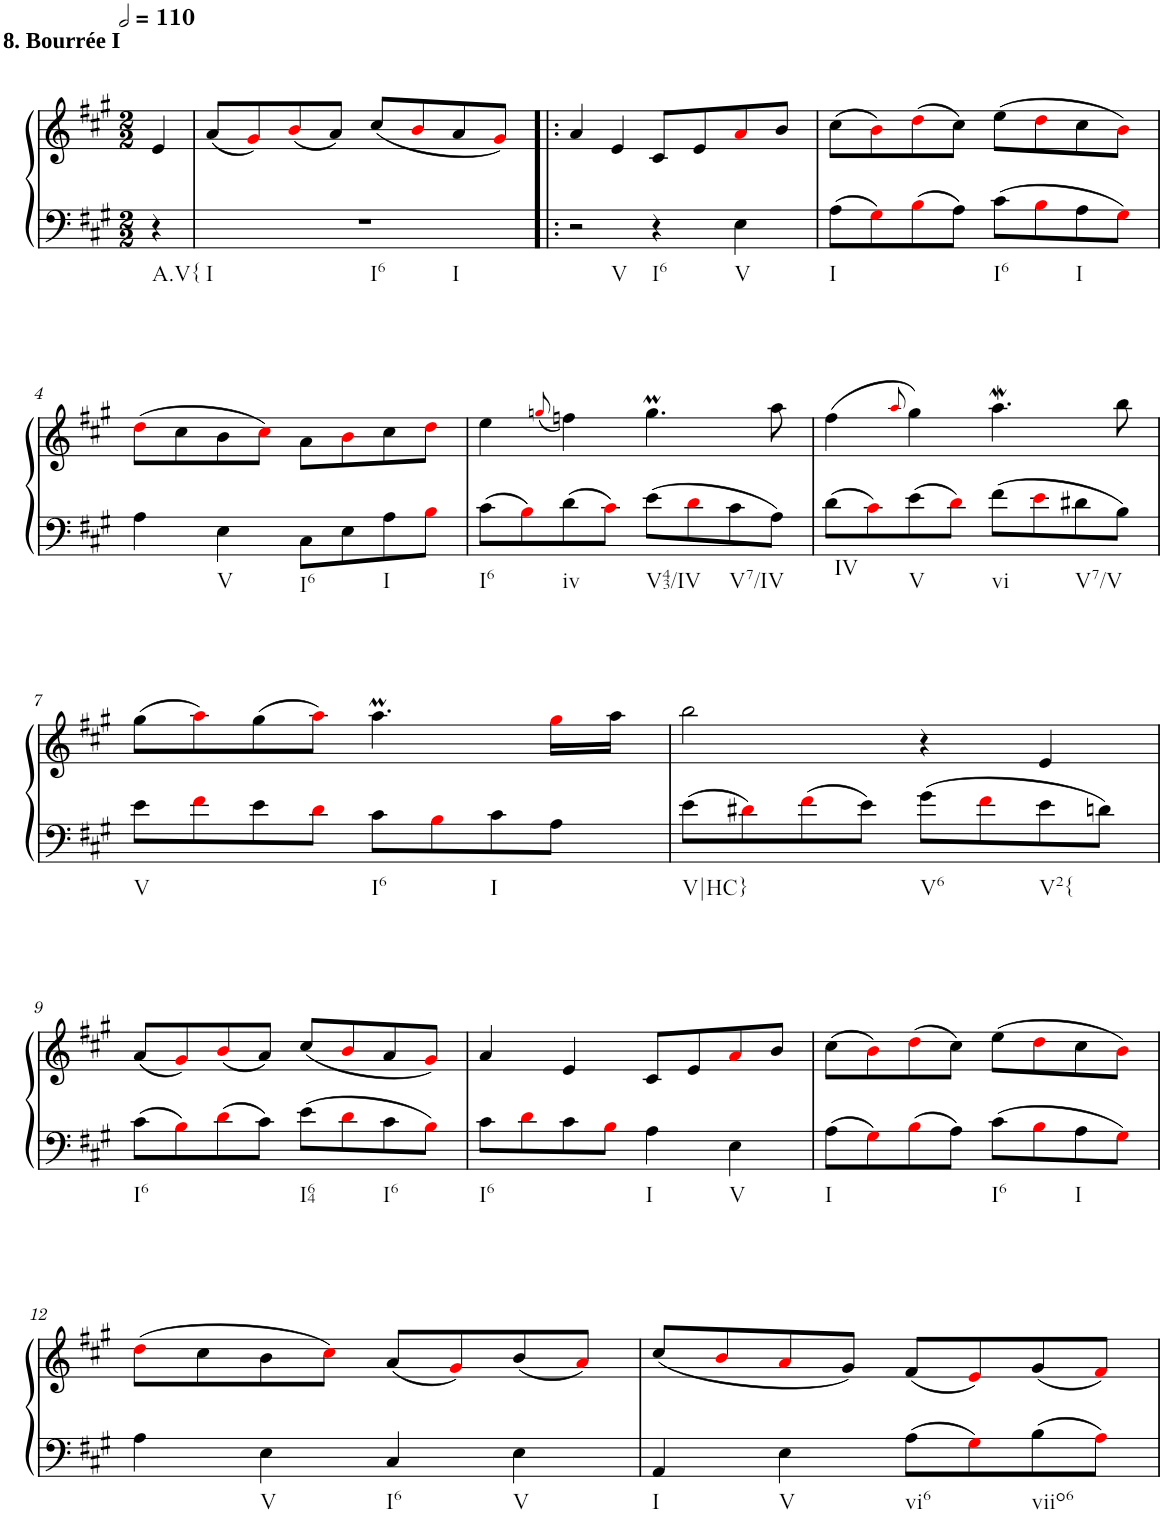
**kern	**kern
*part1	*part1
*staff2	*staff1
*I"unbenannt1	*
*clefF4	*clefG2
*k[f#c#g#]	*k[f#c#g#]
*M2/2	*M2/2
*MM220	*MM220
=	=
!	!LO:TX:a:B:t=8. Bourrée I
!LO:TX:b:t=A.V{	!
4r	4e/
=1	=1
!LO:TX:b:t=I	!
!LO:TX:b:t=I6	!
!LO:TX:b:t=I	!
1r	(8a/L
.	8g#i/)
.	(8bi/
.	8a/J)
.	(8cc#/L
.	8bi/
.	8a/
.	8g#i/J)
=2!|:	=2!|:
!LO:TX:b:t=V	!
2r	4a/
.	4e/
!LO:TX:b:t=I6	!
4r	8c#/L
.	8e/
!LO:TX:b:t=V	!
4E\	8ai/
.	8b/J
=3	=3
!LO:TX:b:t=I	!
8A\L	(8cc#\L
8G#i\	8bi\)
8Bi\	(8ddi\
8A\J	8cc#\J)
!LO:TX:b:t=I6	!
8c#\L	(8ee\L
8Bi\	8ddi\
!LO:TX:b:t=I	!
8A\	8cc#\
8G#i\J	8bi\J)
!!LO:LB:g=z
=4	=4
4A\	(8ddi\L
.	8cc#\
!LO:TX:b:t=V	!
4E\	8b\
.	8cc#i\J)
!LO:TX:b:t=I6	!
8C#\L	8a\L
8E\	8bi\
!LO:TX:b:t=I	!
8A\	8cc#\
8Bi\J	8ddi\J
=5	=5
!LO:TX:b:t=I6	!
8c#\L	4ee\
8Bi\	.
.	(8qggni/
!LO:TX:b:t=iv	!
8d\	4ffn\)
8c#i\J	.
!LO:TX:b:t=V43/IV	!
8e\L	4.ggM\
8di\	.
!LO:TX:b:t=V7/IV	!
8c#\	.
8A\J	8aa\
=6	=6
!LO:TX:b:t=IV	!
8d\L	(4ff#\
8c#i\	.
.	8qaai/
!LO:TX:b:t=V	!
8e\	4gg#\)
8di\J	.
!LO:TX:b:t=vi	!
8f#\L	4.aaw\
8ei\	.
!LO:TX:b:t=V7/V	!
8d#X\	.
8B\J	8bb\
!!LO:LB:g=z
=7	=7
!LO:TX:b:t=V	!
8e\L	(8gg#\L
8f#i\	8aai\)
8e\	(8gg#\
8di\J	8aai\J)
!LO:TX:b:t=I6	!
8c#\L	4.aaM\
8Bi\	.
!LO:TX:b:t=I	!
8c#\	.
8A\J	16gg#i\LL
.	16aa\JJ
=8	=8
!LO:TX:b:t=V|HC}	!
8e\L	2bb\
8d#Xi\	.
8f#i\	.
8e\J	.
!LO:TX:b:t=V6	!
8g#\L	4r
8f#i\	.
!LO:TX:b:t=V2{	!
8e\	4e/
8dn\J	.
!!LO:LB:g=z
=9	=9
!LO:TX:b:t=I6	!
8c#\L	(8a/L
8Bi\	8g#i/)
8di\	(8bi/
8c#\J	8a/J)
!LO:TX:b:t=I64	!
8e\L	(8cc#/L
8di\	8bi/
!LO:TX:b:t=I6	!
8c#\	8a/
8Bi\J	8g#i/J)
=10	=10
!LO:TX:b:t=I6	!
8c#\L	4a/
8di\	.
8c#\	4e/
8Bi\J	.
!LO:TX:b:t=I	!
4A\	8c#/L
.	8e/
!LO:TX:b:t=V	!
4E\	8ai/
.	8b/J
=11	=11
!LO:TX:b:t=I	!
8A\L	(8cc#\L
8G#i\	8bi\)
8Bi\	(8ddi\
8A\J	8cc#\J)
!LO:TX:b:t=I6	!
8c#\L	(8ee\L
8Bi\	8ddi\
!LO:TX:b:t=I	!
8A\	8cc#\
8G#i\J	8bi\J)
!!LO:LB:g=z
=12	=12
4A\	(8ddi\L
.	8cc#\
!LO:TX:b:t=V	!
4E\	8b\
.	8cc#i\J)
!LO:TX:b:t=I6	!
4C#/	(8a/L
.	8g#i/)
!LO:TX:b:t=V	!
4E\	(8b/
.	8ai/J)
=13	=13
!LO:TX:b:t=I	!
4AA/	(8cc#/L
.	8bi/
!LO:TX:b:t=V	!
4E\	8ai/
.	8g#/J)
!LO:TX:b:t=vi6	!
8A\L	(8f#/L
8G#i\	8ei/)
!LO:TX:b:t=viio6	!
8B\	(8g#/
8Ai\J	8f#i/J)
=	=
*-	*-
